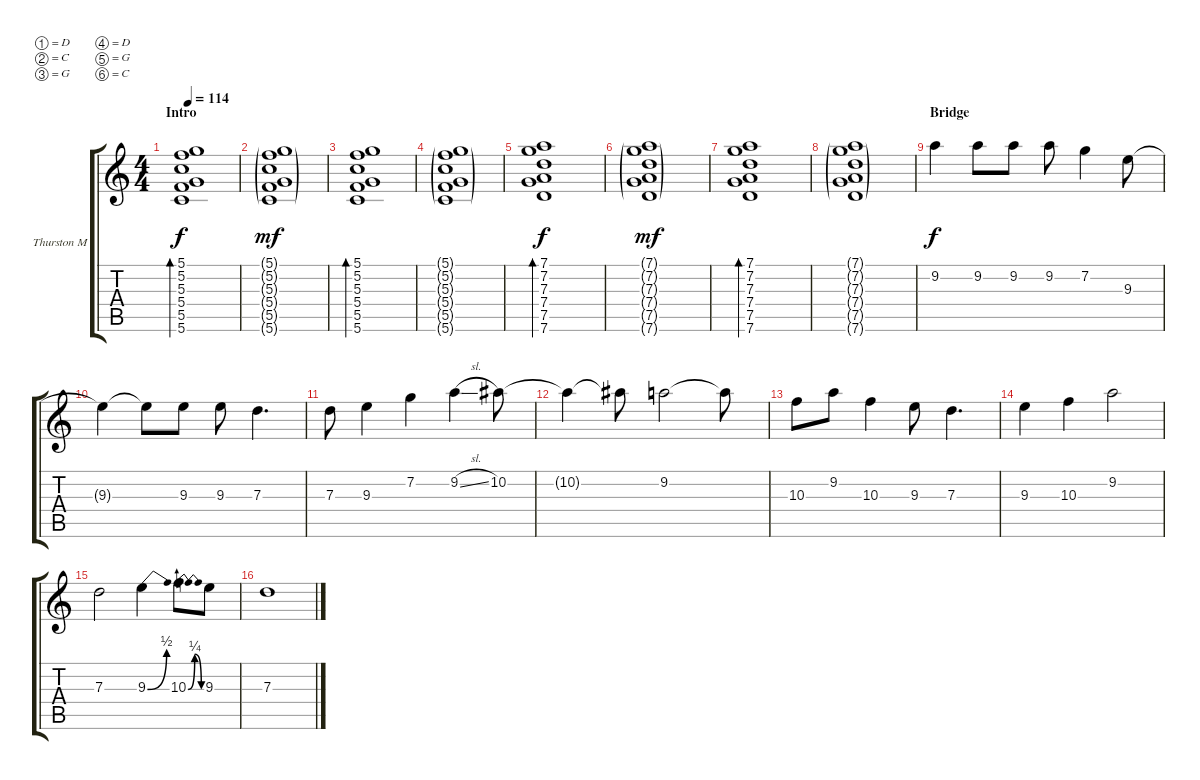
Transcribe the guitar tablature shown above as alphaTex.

\defaultSystemsLayout 4
\bracketExtendMode groupsimilarinstruments
\firstSystemTrackNameOrientation horizontal
\otherSystemsTrackNameOrientation horizontal
\track ("Thurston Moore" "Thurston M") {instrument overdrivenguitar}
\staff {score tabs}
\tuning (D4 C4 G3 D3 G2 C3)
\ts (4 4)
\section ("" "Intro")
\tempo 114
\clef g2
\scale
0.487395
\ks c
(5.6 5.5 5.4 5.3 5.2 5.1).1{bd 479 dy f instrument overdrivenguitar} |
\scale
0.256303 (5.6{g} 5.5{g} 5.4{g} 5.3{g} 5.2{g} 5.1{g}).1{dy mf} |
\scale
0.256303 (5.6 5.5 5.4 5.3 5.2 5.1).1{bd 237} |
\scale
0.333333 (5.6{g} 5.5{g} 5.4{g} 5.3{g} 5.2{g} 5.1{g}).1 |
\scale
0.333333 (7.6 7.5 7.4 7.3 7.2 7.1).1{bd 820 dy f} |
\scale
0.333333 (7.6{g} 7.5{g} 7.4{g} 7.3{g} 7.2{g} 7.1{g}).1{dy mf} |
\scale
0.333333 (7.6 7.5 7.4 7.3 7.2 7.1).1{bd 237} |
\scale
0.333333 (7.6{g} 7.5{g} 7.4{g} 7.3{g} 7.2{g} 7.1{g}).1 |
\section ("" "Bridge")
\scale
0.333333 9.2.4{dy f} 9.2.8 9.2.8 9.2.8 7.2.4 9.3.8 |
\scale
0.333333 9.3{t}.4 9.3{t}.8 9.3.8 9.3.8 7.3.4{d} |
\scale
0.333333 7.3.8 9.3.4 7.2.4 9.2{sl}.4 10.2.8 |
\scale
0.333333 10.2{t}.4 10.2{t}.8 9.2.2 9.2{t}.8 |
\scale
0.333333 10.3.8 9.2.8 10.3.4 9.3.8 7.3.4{d} |
\scale
0.333333 9.3.4 10.3.4 9.2.2 |
\scale
0.333333 7.3.2 9.3{be (bend 0 0 15 2)}.4 10.3{be (bendrelease 0 0 9.6 1 20.4 1 30 0)}.8 9.3.8 |
\scale
0.333333 7.3.1
